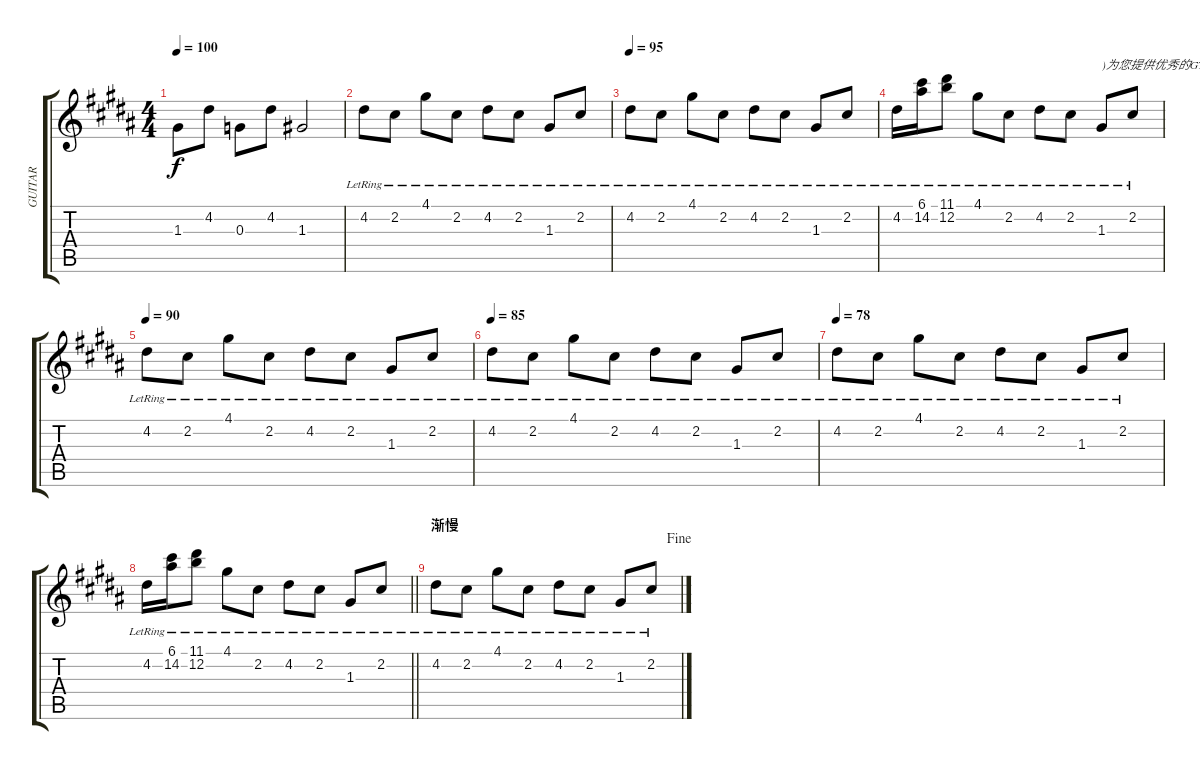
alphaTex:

\track ("GUITAR" "GUITAR") {instrument electricguitarclean}
\staff {score tabs}
\tuning (E4 B3 G3 D3 A2 E2) {hide}
\ts (4 4)
\tempo 100
\clef g2
\ks b
1.3.8{dy f} 4.2.8 0.3.8 4.2.8 1.3.2 |
4.2{lr}.8 2.2{lr}.8 4.1{lr}.8 2.2{lr}.8 4.2{lr}.8 2.2{lr}.8 1.3{lr}.8 2.2{lr}.8 |
\tempo 95
4.2{lr}.8 2.2{lr}.8 4.1{lr}.8 2.2{lr}.8 4.2{lr}.8 2.2{lr}.8 1.3{lr}.8 2.2{lr}.8 |
4.2{lr}.16 (6.1{lr} 14.2{lr}).16 (11.1{lr} 12.2{lr}).8 4.1{lr}.8 2.2{lr}.8 4.2{lr}.8 2.2{lr}.8 1.3{lr}.8{txt ")为您提供优秀的GTP!"} 2.2{lr}.8 |
\tempo 90
4.2{lr}.8 2.2{lr}.8 4.1{lr}.8 2.2{lr}.8 4.2{lr}.8 2.2{lr}.8 1.3{lr}.8 2.2{lr}.8 |
\tempo 85
4.2{lr}.8 2.2{lr}.8 4.1{lr}.8 2.2{lr}.8 4.2{lr}.8 2.2{lr}.8 1.3{lr}.8 2.2{lr}.8 |
\tempo 78
4.2{lr}.8 2.2{lr}.8 4.1{lr}.8 2.2{lr}.8 4.2{lr}.8 2.2{lr}.8 1.3{lr}.8 2.2{lr}.8 |
\barLineRight lightlight
4.2{lr}.16 (6.1{lr} 14.2{lr}).16 (11.1{lr} 12.2{lr}).8 4.1{lr}.8 2.2{lr}.8 4.2{lr}.8 2.2{lr}.8 1.3{lr}.8 2.2{lr}.8 |
\section ("" "渐慢")
\jump fine
4.2{lr}.8 2.2{lr}.8 4.1{lr}.8 2.2{lr}.8 4.2{lr}.8 2.2{lr}.8 1.3{lr}.8 2.2{lr}.8
